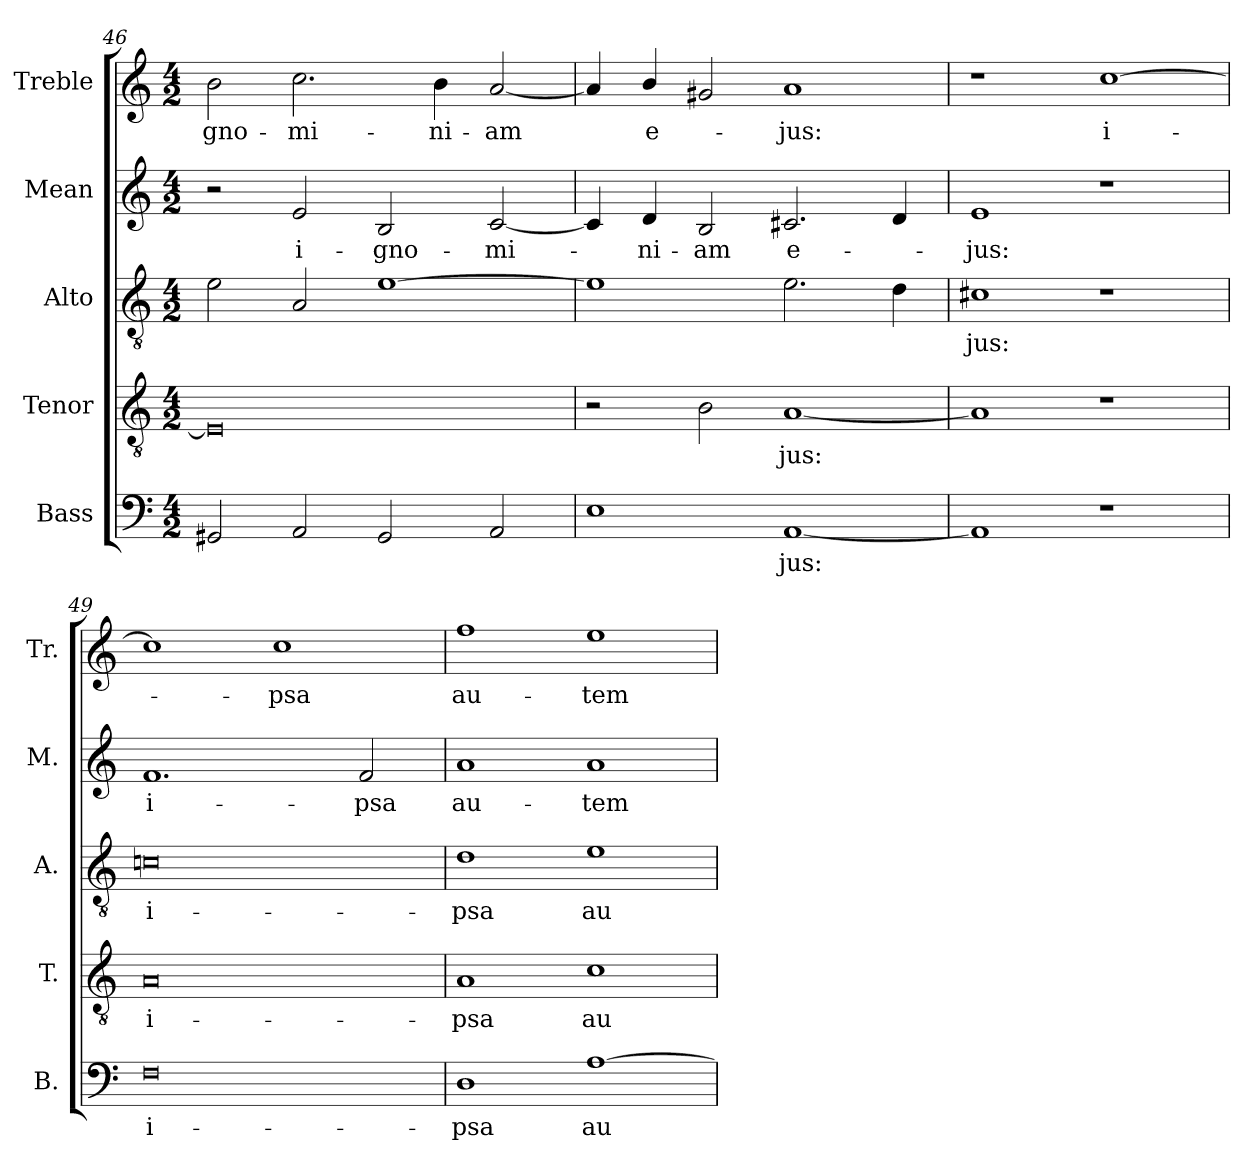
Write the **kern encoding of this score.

**kern	**text	**kern	**text	**kern	**text	**kern	**text	**kern	**text
*part5	*part5	*part4	*part4	*part3	*part3	*part2	*part2	*part1	*part1
*staff5	*staff5	*staff4	*staff4	*staff3	*staff3	*staff2	*staff2	*staff1	*staff1
*I"Bass	*	*I"Tenor	*	*I"Alto	*	*I"Mean	*	*I"Treble	*
*I'B.	*	*I'T.	*	*I'A.	*	*I'M.	*	*I'Tr.	*
*clefF4	*	*clefGv2	*	*clefGv2	*	*clefG2	*	*clefG2	*
*	*	*ITrd7c12	*	*ITrd7c12	*	*	*	*	*
*k[]	*	*k[]	*	*k[]	*	*k[]	*	*k[]	*
*C:	*	*C:	*	*C:	*	*C:	*	*C:	*
*M4/2	*	*M4/2	*	*M4/2	*	*M4/2	*	*M4/2	*
=46	=46	=46	=46	=46	=46	=46	=46	=46	=46
!	!	!	!	!	!	!	!	!	!LO:LY:b:color=#000000
2GG#Xi/	.	0EEi]	.	2Ei\	.	2r	.	2bi\	-gno-
!	!	!	!	!	!	!	!LO:LY:b:color=#000000	!	!
!	!	!	!	!	!	!	!	!	!LO:LY:b:color=#000000
2AAi/	.	.	.	2AAi/	.	2ei/	i-	2.cci\	-mi-
!	!	!	!	!	!	!	!LO:LY:b:color=#000000	!	!
2GG#i/	.	.	.	[>1Ei	.	2Bi/	-gno-	.	.
!	!	!	!	!	!	!	!	!	!LO:LY:b:color=#000000
.	.	.	.	.	.	.	.	4bi\	-ni-
!	!	!	!	!	!	!	!LO:LY:b:color=#000000	!	!
!	!	!	!	!	!	!	!	!	!LO:LY:b:color=#000000
2AAi/	.	.	.	.	.	[<2ci/	-mi-	[<2ai/	-am
=47	=47	=47	=47	=47	=47	=47	=47	=47	=47
1Ei	.	2r	.	1Ei]	.	4ci/]	.	4ai/]	.
!	!	!	!	!	!	!	!LO:LY:b:color=#000000	!	!
!	!	!	!	!	!	!	!	!	!LO:LY:b:color=#000000
.	.	.	.	.	.	4di/	-ni-	4bi/	e-
!	!	!	!	!	!	!	!LO:LY:b:color=#000000	!	!
.	.	2BBi\	.	.	.	2Bi/	-am	2g#Xi/	.
!	!LO:LY:b:color=#000000	!	!	!	!	!	!	!	!
!	!	!	!LO:LY:b:color=#000000	!	!	!	!	!	!
!	!	!	!	!	!	!	!LO:LY:b:color=#000000	!	!
!	!	!	!	!	!	!	!	!	!LO:LY:b:color=#000000
[<1AAi	-jus:	[<1AAi	-jus:	2.Ei\	.	2.c#Xi/	e-	1ai	-jus:
.	.	.	.	4Di\	.	4di/	.	.	.
=48	=48	=48	=48	=48	=48	=48	=48	=48	=48
!	!	!	!	!	!LO:LY:b:color=#000000	!	!	!	!
!	!	!	!	!	!	!	!LO:LY:b:color=#000000	!	!
1AAi]	.	1AAi]	.	1C#Xi	-jus:	1ei	-jus:	1r	.
!	!	!	!	!	!	!	!	!	!LO:LY:b:color=#000000
1r	.	1r	.	1r	.	1r	.	[>1cci	i-
=49	=49	=49	=49	=49	=49	=49	=49	=49	=49
!	!LO:LY:b:color=#000000	!	!	!	!	!	!	!	!
!	!	!	!LO:LY:b:color=#000000	!	!	!	!	!	!
!	!	!	!	!	!LO:LY:b:color=#000000	!	!	!	!
!	!	!	!	!	!	!	!LO:LY:b:color=#000000	!	!
0Fi	i-	0AAi	i-	0Cni	i-	1.fi	i-	1cci]	.
!	!	!	!	!	!	!	!	!	!LO:LY:b:color=#000000
.	.	.	.	.	.	.	.	1cci	-psa
!	!	!	!	!	!	!	!LO:LY:b:color=#000000	!	!
.	.	.	.	.	.	2fi/	-psa	.	.
!!LO:PB:g=z
=50	=50	=50	=50	=50	=50	=50	=50	=50	=50
!	!LO:LY:b:color=#000000	!	!	!	!	!	!	!	!
!	!	!	!LO:LY:b:color=#000000	!	!	!	!	!	!
!	!	!	!	!	!LO:LY:b:color=#000000	!	!	!	!
!	!	!	!	!	!	!	!LO:LY:b:color=#000000	!	!
!	!	!	!	!	!	!	!	!	!LO:LY:b:color=#000000
1Di	-psa	1AAi	-psa	1Di	-psa	1ai	au-	1ffi	au-
!	!LO:LY:b:color=#000000	!	!	!	!	!	!	!	!
!	!	!	!LO:LY:b:color=#000000	!	!	!	!	!	!
!	!	!	!	!	!LO:LY:b:color=#000000	!	!	!	!
!	!	!	!	!	!	!	!LO:LY:b:color=#000000	!	!
!	!	!	!	!	!	!	!	!	!LO:LY:b:color=#000000
[>1Ai	au-	1Ci	au-	1Ei	au-	1ai	-tem	1eei	-tem
=	=	=	=	=	=	=	=	=	=
*-	*-	*-	*-	*-	*-	*-	*-	*-	*-
